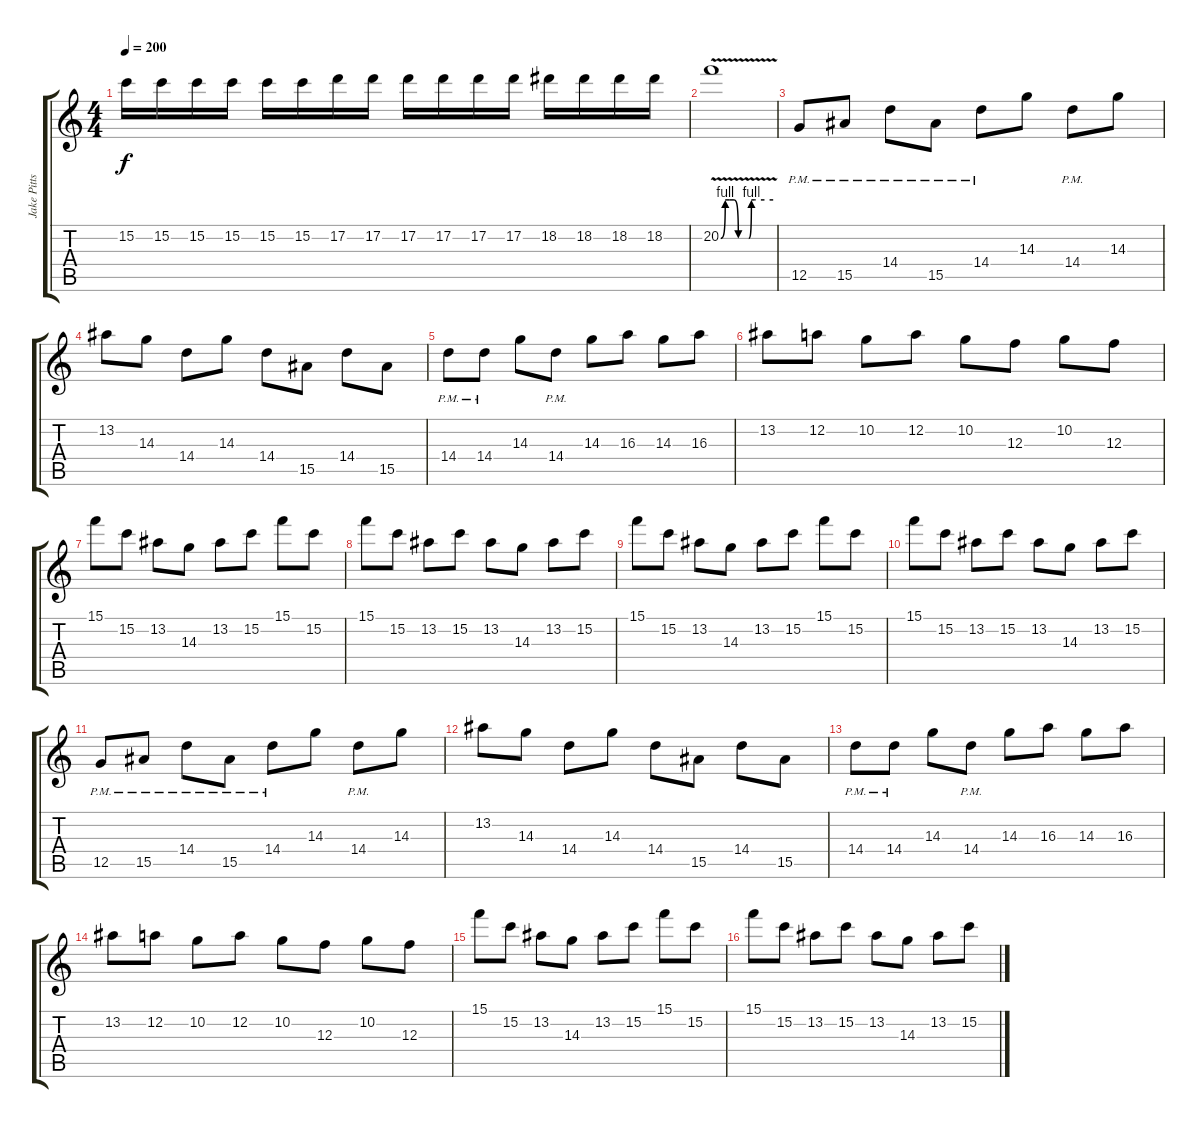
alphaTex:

\track ("Jake Pitts" "Jake Pitts") {instrument overdrivenguitar}
\staff {score tabs}
\tuning (D4 A3 F3 C3 G2 C2) {hide}
\ts (4 4)
\tempo 200
\clef g2
\ks c
15.2.16{dy f} 15.2.16 15.2.16 15.2.16 15.2.16 15.2.16 17.2.16 17.2.16 17.2.16 17.2.16 17.2.16 17.2.16 18.2.16 18.2.16 18.2.16 18.2.16 |
20.2{be (custom 0 0 5 4 10 4 15 4 20 0 24 0 27 0 29 0 32 0 35 4 38 4 40 4 50 4 60 4) v}.1 |
12.5{pm}.8{volume 9 balance 5} 15.5{pm}.8 14.4{pm}.8 15.5{pm}.8 14.4{pm}.8 14.3.8 14.4{pm}.8 14.3.8 |
13.2.8 14.3.8 14.4.8 14.3.8 14.4.8 15.5.8 14.4.8 15.5.8 |
14.4{pm}.8 14.4{pm}.8 14.3.8 14.4{pm}.8 14.3.8 16.3.8 14.3.8 16.3.8 |
13.2.8 12.2.8 10.2.8 12.2.8 10.2.8 12.3.8 10.2.8 12.3.8 |
15.1.8 15.2.8 13.2.8 14.3.8 13.2.8 15.2.8 15.1.8 15.2.8 |
15.1.8 15.2.8 13.2.8 15.2.8 13.2.8 14.3.8 13.2.8 15.2.8 |
15.1.8 15.2.8 13.2.8 14.3.8 13.2.8 15.2.8 15.1.8 15.2.8 |
15.1.8 15.2.8 13.2.8 15.2.8 13.2.8 14.3.8 13.2.8 15.2.8 |
12.5{pm}.8 15.5{pm}.8 14.4{pm}.8 15.5{pm}.8 14.4{pm}.8 14.3.8 14.4{pm}.8 14.3.8 |
13.2.8 14.3.8 14.4.8 14.3.8 14.4.8 15.5.8 14.4.8 15.5.8 |
14.4{pm}.8 14.4{pm}.8 14.3.8 14.4{pm}.8 14.3.8 16.3.8 14.3.8 16.3.8 |
13.2.8 12.2.8 10.2.8 12.2.8 10.2.8 12.3.8 10.2.8 12.3.8 |
15.1.8 15.2.8 13.2.8 14.3.8 13.2.8 15.2.8 15.1.8 15.2.8 |
15.1.8 15.2.8 13.2.8 15.2.8 13.2.8 14.3.8 13.2.8 15.2.8
